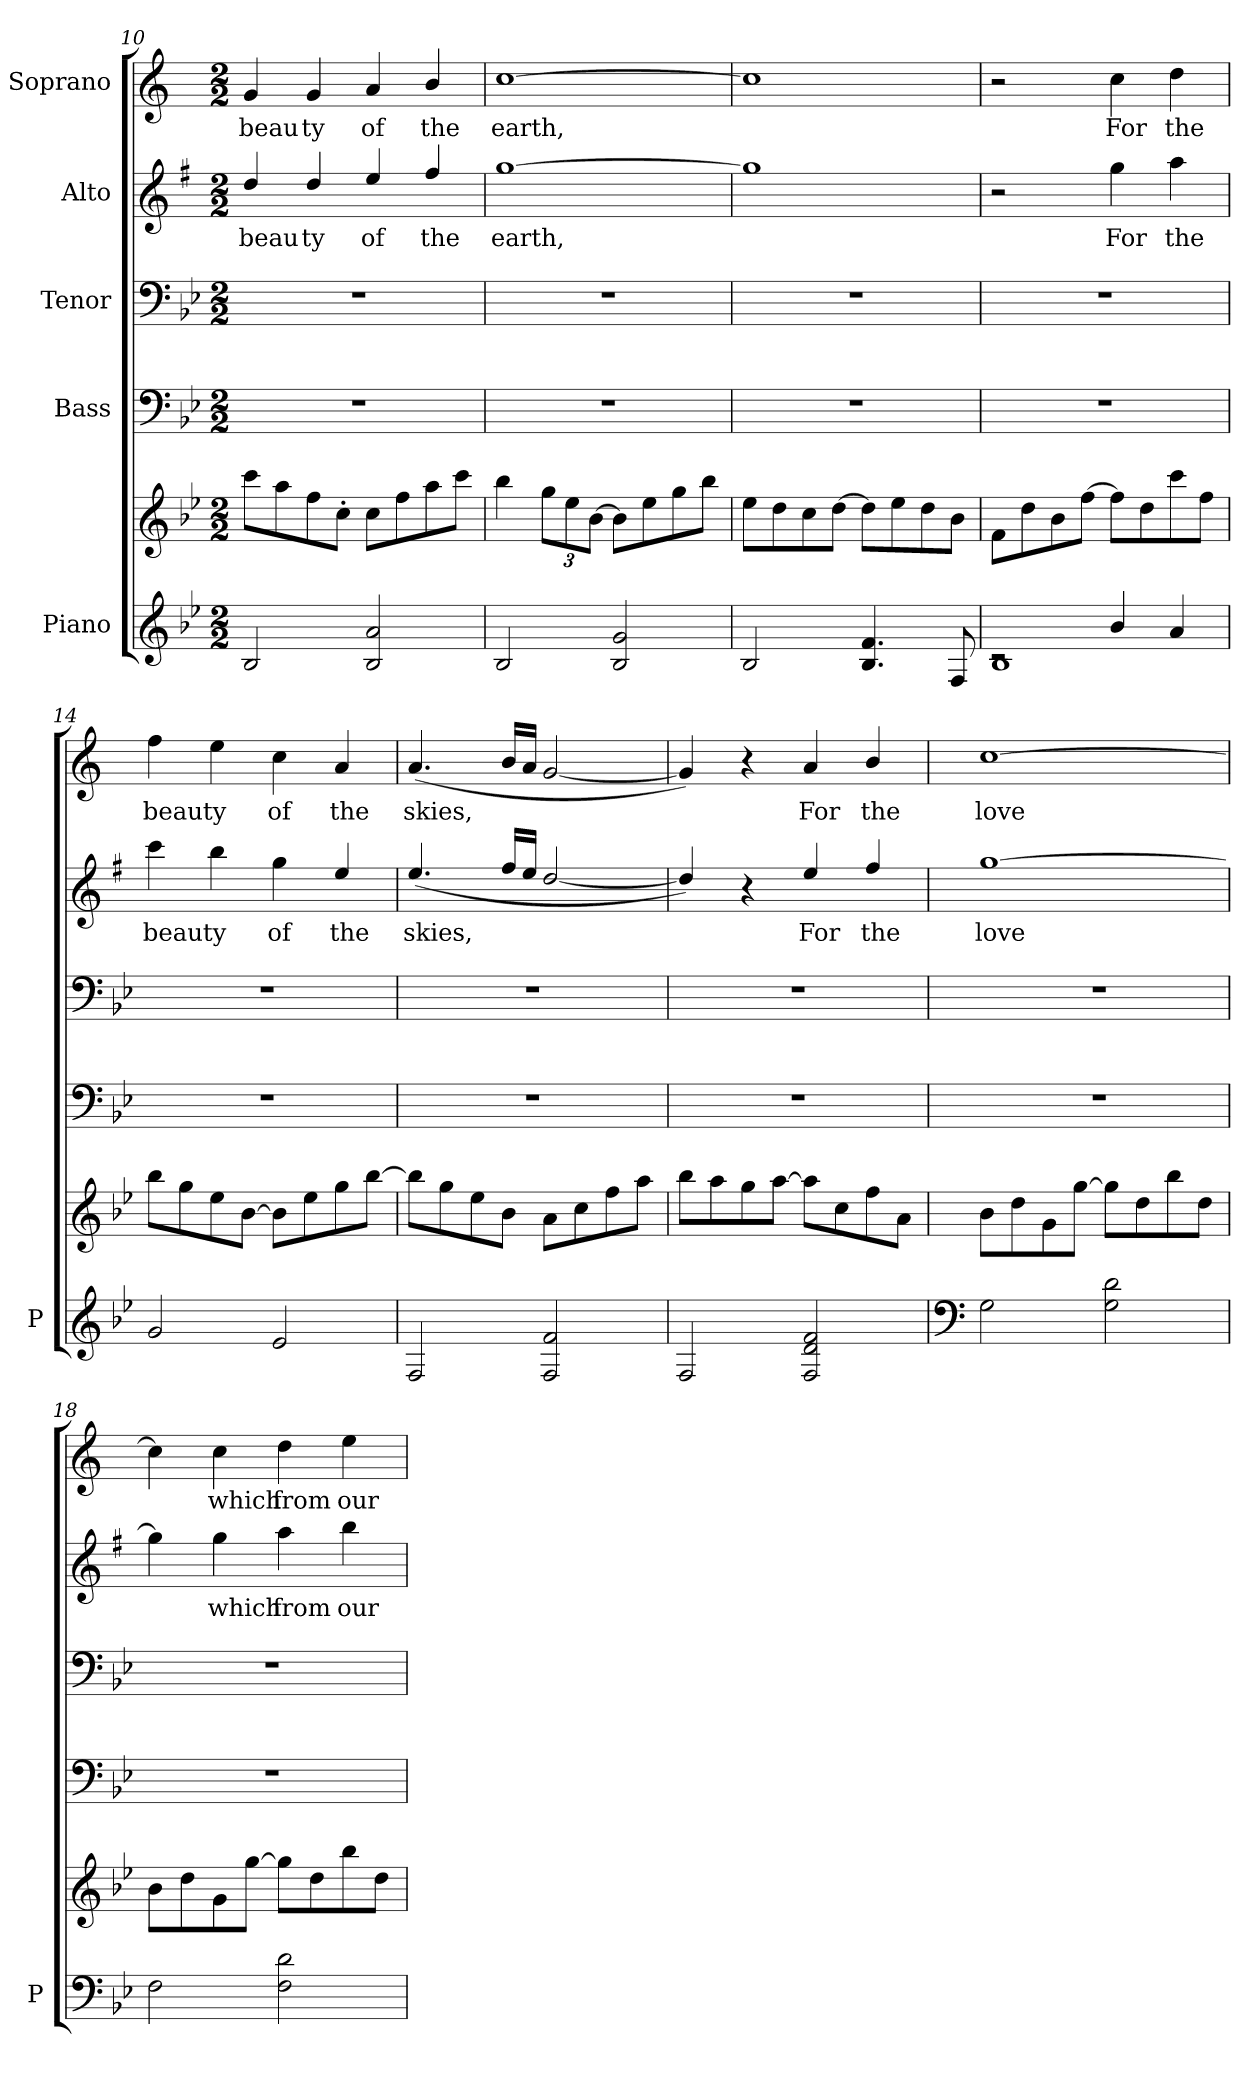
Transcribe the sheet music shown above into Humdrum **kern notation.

**kern	**kern	**kern	**kern	**kern	**text	**kern	**text
*part5	*part5	*part4	*part3	*part2	*part2	*part1	*part1
*staff6	*staff5	*staff4	*staff3	*staff2	*staff2	*staff1	*staff1
*I"Piano	*	*I"Bass	*I"Tenor	*I"Alto	*	*I"Soprano	*
*I'P	*	*	*	*	*	*	*
*clefG2	*clefG2	*clefF4	*clefF4	*clefG2	*	*clefG2	*
*	*	*ITrd12c21	*ITrd8c14	*ITrd5c9	*	*ITrd1c2	*
*k[b-e-]	*k[b-e-]	*k[b-e-]	*k[b-e-]	*k[b-e-]	*	*k[b-e-]	*
*B-:	*B-:	*B-:	*B-:	*B-:	*	*B-:	*
*M2/2	*M2/2	*M2/2	*M2/2	*M2/2	*	*M2/2	*
=10	=10	=10	=10	=10	=10	=10	=10
!	!	!	!	!	!LO:LY:b	!	!LO:LY:b
2B-/	8ccc\L	1r	1r	4f/	beau­	4f/	beau­
.	8aa\	.	.	.	.	.	.
!	!	!	!	!	!LO:LY:b	!	!LO:LY:b
.	8ff\	.	.	4f/	­ty­	4f/	­ty­
.	8cc'\J	.	.	.	.	.	.
!	!	!	!	!	!LO:LY:b	!	!LO:LY:b
2B-/ 2a/	8cc\L	.	.	4g/	of	4g/	of
.	8ff\	.	.	.	.	.	.
!	!	!	!	!	!LO:LY:b	!	!LO:LY:b
.	8aa\	.	.	4a/	the	4a/	the
.	8ccc\J	.	.	.	.	.	.
=11	=11	=11	=11	=11	=11	=11	=11
!	!	!	!	!	!LO:LY:b	!	!LO:LY:b
2B-/	4bb-\	1r	1r	[1b-	earth,	[1b-	earth,
*	*Xbrackettup	*	*	*	*	*	*
.	12gg\L	.	.	.	.	.	.
.	12ee-\	.	.	.	.	.	.
.	[12b-\J	.	.	.	.	.	.
2B-/ 2g/	8b-\L]	.	.	.	.	.	.
.	8ee-\	.	.	.	.	.	.
.	8gg\	.	.	.	.	.	.
.	8bb-\J	.	.	.	.	.	.
=12	=12	=12	=12	=12	=12	=12	=12
2B-/	8ee-\L	1r	1r	1b-]	.	1b-]	.
.	8dd\	.	.	.	.	.	.
.	8cc\	.	.	.	.	.	.
.	[8dd\J	.	.	.	.	.	.
4.B-/ 4.f/	8dd\L]	.	.	.	.	.	.
.	8ee-\	.	.	.	.	.	.
.	8dd\	.	.	.	.	.	.
8F/	8b-\J	.	.	.	.	.	.
!!LO:PB:g=z
=13	=13	=13	=13	=13	=13	=13	=13
*^	*	*	*	*	*	*	*
1B-	2rc	8f\L	1r	1r	2r	.	2r	.
.	.	8dd\	.	.	.	.	.	.
.	.	8b-\	.	.	.	.	.	.
.	.	[8ff\J	.	.	.	.	.	.
!	!	!	!	!	!	!LO:LY:b	!	!LO:LY:b
.	4b-/	8ff\L]	.	.	4b-\	For	4b-\	For
.	.	8dd\	.	.	.	.	.	.
!	!	!	!	!	!	!LO:LY:b	!	!LO:LY:b
.	4a/	8ccc\	.	.	4cc\	the	4cc\	the
.	.	8ff\J	.	.	.	.	.	.
*v	*v	*	*	*	*	*	*	*
=14	=14	=14	=14	=14	=14	=14	=14
!	!	!	!	!	!LO:LY:b	!	!LO:LY:b
2g/	8bb-\L	1r	1r	4ee-\	beau­ty­	4ee-\	beau­ty­
.	8gg\	.	.	.	.	.	.
.	8ee-\	.	.	4dd\	.	4dd\	.
.	[8b-\J	.	.	.	.	.	.
!	!	!	!	!	!LO:LY:b	!	!LO:LY:b
2e-/	8b-\L]	.	.	4b-\	of	4b-\	of
.	8ee-\	.	.	.	.	.	.
!	!	!	!	!	!LO:LY:b	!	!LO:LY:b
.	8gg\	.	.	4g/	the	4g/	the
.	[8bb-\J	.	.	.	.	.	.
=15	=15	=15	=15	=15	=15	=15	=15
!	!	!	!	!	!LO:LY:b	!	!LO:LY:b
2F/	8bb-\L]	1r	1r	(4.g/	skies,	(4.g/	skies,
.	8gg\	.	.	.	.	.	.
.	8ee-\	.	.	.	.	.	.
.	8b-\J	.	.	16a/LL	.	16a/LL	.
.	.	.	.	16g/JJ	.	16g/JJ	.
2F/ 2f/	8a\L	.	.	[2f/	.	[2f/	.
.	8cc\	.	.	.	.	.	.
.	8ff\	.	.	.	.	.	.
.	8aa\J	.	.	.	.	.	.
=16	=16	=16	=16	=16	=16	=16	=16
2F/	8bb-\L	1r	1r	4f/])	.	4f/])	.
.	8aa\	.	.	.	.	.	.
.	8gg\	.	.	4r	.	4r	.
.	[8aa\J	.	.	.	.	.	.
!	!	!	!	!	!LO:LY:b	!	!LO:LY:b
2F/ 2d/ 2f/	8aa\L]	.	.	4g/	For	4g/	For
.	8cc\	.	.	.	.	.	.
!	!	!	!	!	!LO:LY:b	!	!LO:LY:b
.	8ff\	.	.	4a/	the	4a/	the
.	8a\J	.	.	.	.	.	.
!!LO:PB:g=z
=17	=17	=17	=17	=17	=17	=17	=17
*clefF4	*	*	*	*	*	*	*
!	!	!	!	!	!LO:LY:b	!	!LO:LY:b
2G\	8b-\L	1r	1r	[1b-	love	[1b-	love
.	8dd\	.	.	.	.	.	.
.	8g\	.	.	.	.	.	.
.	[8gg\J	.	.	.	.	.	.
2G\ 2d\	8gg\L]	.	.	.	.	.	.
.	8dd\	.	.	.	.	.	.
.	8bb-\	.	.	.	.	.	.
.	8dd\J	.	.	.	.	.	.
=18	=18	=18	=18	=18	=18	=18	=18
2F\	8b-\L	1r	1r	4b-\]	.	4b-\]	.
.	8dd\	.	.	.	.	.	.
!	!	!	!	!	!LO:LY:b	!	!LO:LY:b
.	8g\	.	.	4b-\	which	4b-\	which
.	[8gg\J	.	.	.	.	.	.
!	!	!	!	!	!LO:LY:b	!	!LO:LY:b
2F\ 2d\	8gg\L]	.	.	4cc\	from	4cc\	from
.	8dd\	.	.	.	.	.	.
!	!	!	!	!	!LO:LY:b	!	!LO:LY:b
.	8bb-\	.	.	4dd\	our	4dd\	our
.	8dd\J	.	.	.	.	.	.
=	=	=	=	=	=	=	=
*-	*-	*-	*-	*-	*-	*-	*-
